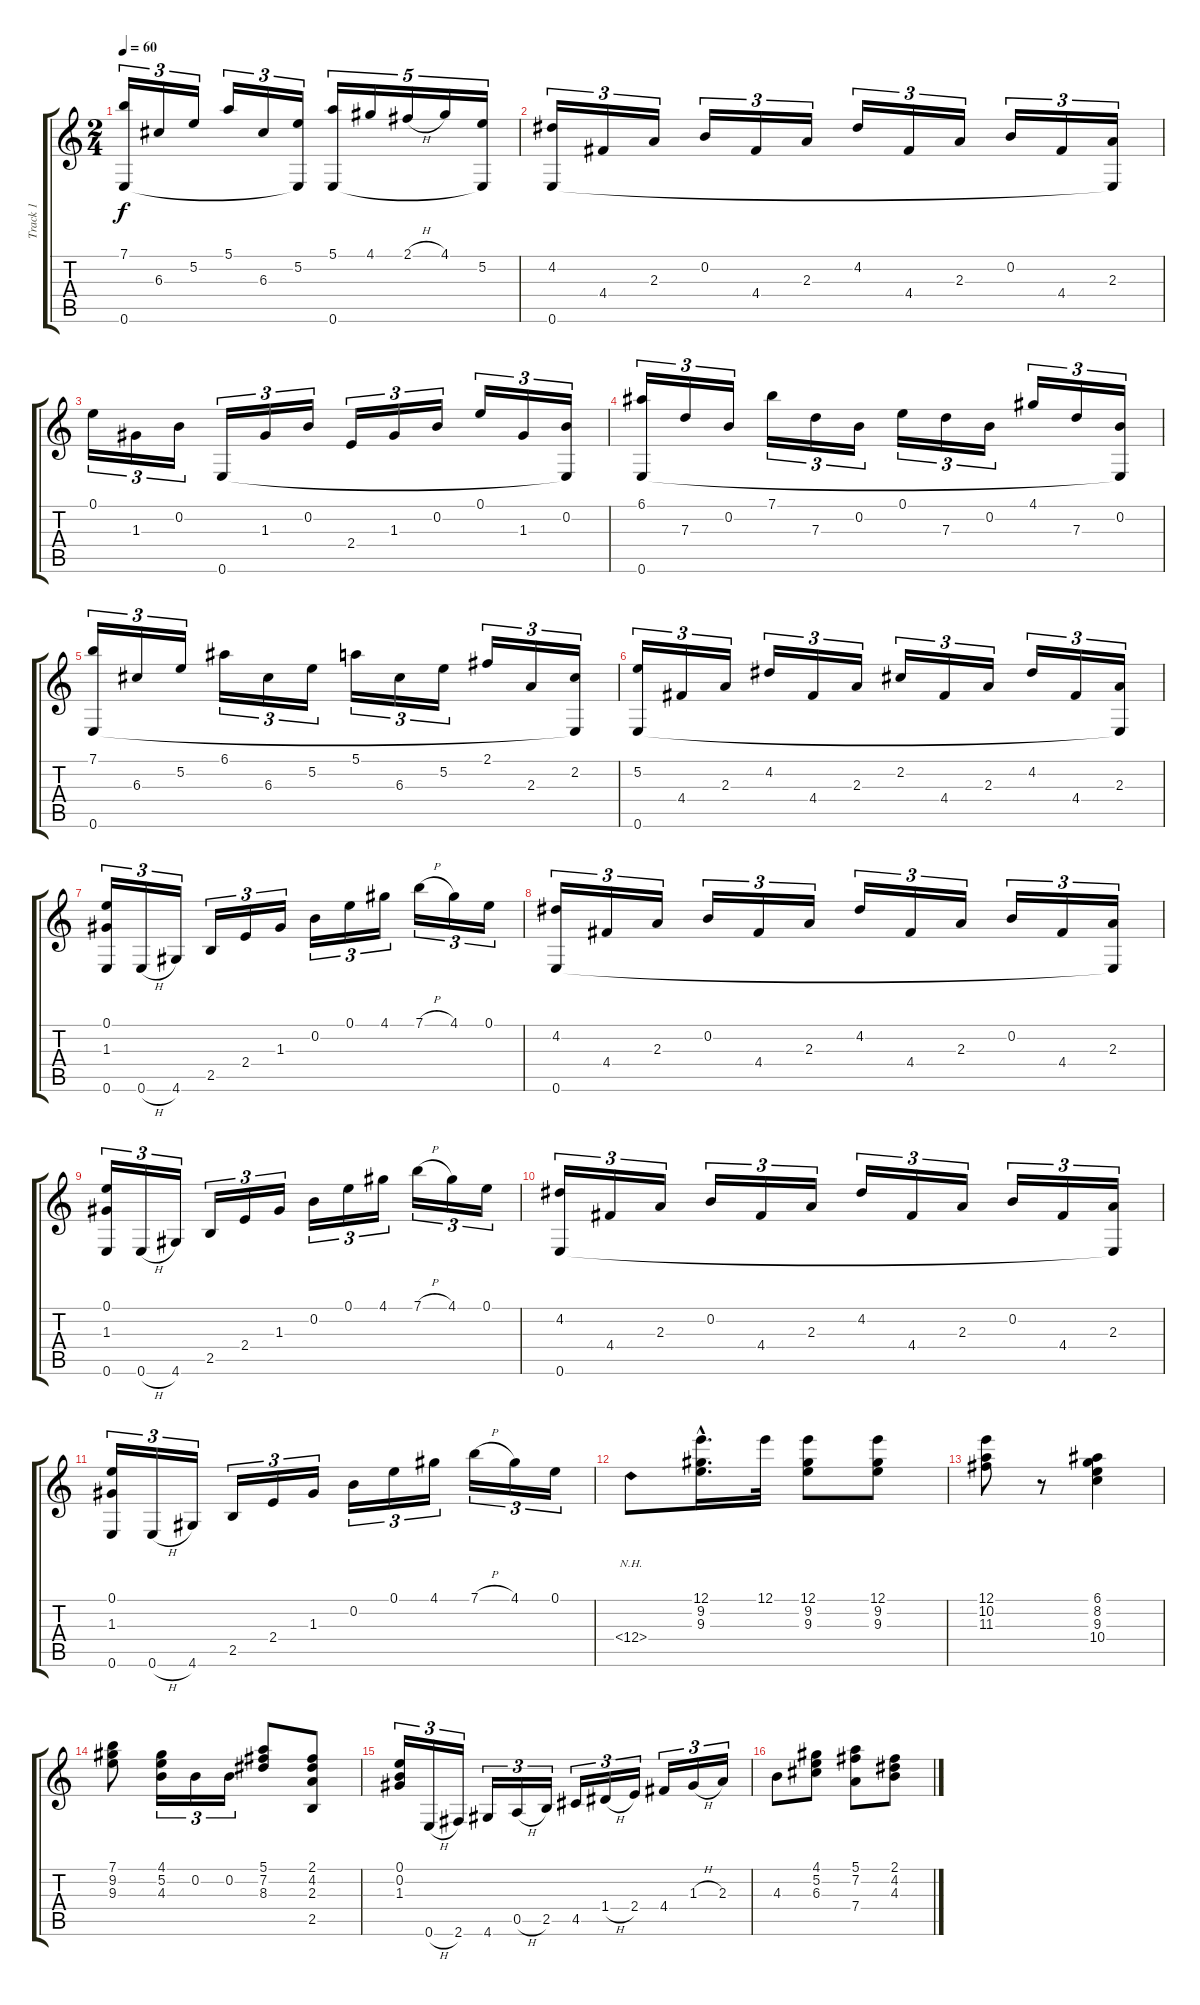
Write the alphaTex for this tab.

\track ("Track 1" "Track 1") {instrument acousticguitarnylon}
\staff {score tabs}
\tuning (E4 B3 G3 D3 A2 E2) {hide}
\ts (2 4)
\tempo 60
\clef g2
\ks c
(7.1 0.6).16{tu (3 2) dy f} 6.3.16{tu (3 2)} 5.2.16{tu (3 2)} 5.1.16{tu (3 2)} 6.3.16{tu (3 2)} (5.2 0.6{t}).16{tu (3 2)} (5.1 0.6).16{tu (5 4)} 4.1.16{tu (5 4)} 2.1{h}.16{tu (5 4)} 4.1.16{tu (5 4)} (5.2 0.6{t}).16{tu (5 4)} |
(4.2 0.6).16{tu (3 2)} 4.4.16{tu (3 2)} 2.3.16{tu (3 2)} 0.2.16{tu (3 2)} 4.4.16{tu (3 2)} 2.3.16{tu (3 2)} 4.2.16{tu (3 2)} 4.4.16{tu (3 2)} 2.3.16{tu (3 2)} 0.2.16{tu (3 2)} 4.4.16{tu (3 2)} (2.3 0.6{t}).16{tu (3 2)} |
0.1.16{tu (3 2)} 1.3.16{tu (3 2)} 0.2.16{tu (3 2)} 0.6.16{tu (3 2)} 1.3.16{tu (3 2)} 0.2.16{tu (3 2)} 2.4.16{tu (3 2)} 1.3.16{tu (3 2)} 0.2.16{tu (3 2)} 0.1.16{tu (3 2)} 1.3.16{tu (3 2)} (0.2 0.6{t}).16{tu (3 2)} |
(6.1 0.6).16{tu (3 2)} 7.3.16{tu (3 2)} 0.2.16{tu (3 2)} 7.1.16{tu (3 2)} 7.3.16{tu (3 2)} 0.2.16{tu (3 2)} 0.1.16{tu (3 2)} 7.3.16{tu (3 2)} 0.2.16{tu (3 2)} 4.1.16{tu (3 2)} 7.3.16{tu (3 2)} (0.2 0.6{t}).16{tu (3 2)} |
(7.1 0.6).16{tu (3 2)} 6.3.16{tu (3 2)} 5.2.16{tu (3 2)} 6.1.16{tu (3 2)} 6.3.16{tu (3 2)} 5.2.16{tu (3 2)} 5.1.16{tu (3 2)} 6.3.16{tu (3 2)} 5.2.16{tu (3 2)} 2.1.16{tu (3 2)} 2.3.16{tu (3 2)} (2.2 0.6{t}).16{tu (3 2)} |
(5.2 0.6).16{tu (3 2)} 4.4.16{tu (3 2)} 2.3.16{tu (3 2)} 4.2.16{tu (3 2)} 4.4.16{tu (3 2)} 2.3.16{tu (3 2)} 2.2.16{tu (3 2)} 4.4.16{tu (3 2)} 2.3.16{tu (3 2)} 4.2.16{tu (3 2)} 4.4.16{tu (3 2)} (2.3 0.6{t}).16{tu (3 2)} |
(0.1 1.3 0.6).16{tu (3 2)} 0.6{h}.16{tu (3 2)} 4.6.16{tu (3 2)} 2.5.16{tu (3 2)} 2.4.16{tu (3 2)} 1.3.16{tu (3 2)} 0.2.16{tu (3 2)} 0.1.16{tu (3 2)} 4.1.16{tu (3 2)} 7.1{h}.16{tu (3 2)} 4.1.16{tu (3 2)} 0.1.16{tu (3 2)} |
(4.2 0.6).16{tu (3 2)} 4.4.16{tu (3 2)} 2.3.16{tu (3 2)} 0.2.16{tu (3 2)} 4.4.16{tu (3 2)} 2.3.16{tu (3 2)} 4.2.16{tu (3 2)} 4.4.16{tu (3 2)} 2.3.16{tu (3 2)} 0.2.16{tu (3 2)} 4.4.16{tu (3 2)} (2.3 0.6{t}).16{tu (3 2)} |
(0.1 1.3 0.6).16{tu (3 2)} 0.6{h}.16{tu (3 2)} 4.6.16{tu (3 2)} 2.5.16{tu (3 2)} 2.4.16{tu (3 2)} 1.3.16{tu (3 2)} 0.2.16{tu (3 2)} 0.1.16{tu (3 2)} 4.1.16{tu (3 2)} 7.1{h}.16{tu (3 2)} 4.1.16{tu (3 2)} 0.1.16{tu (3 2)} |
(4.2 0.6).16{tu (3 2)} 4.4.16{tu (3 2)} 2.3.16{tu (3 2)} 0.2.16{tu (3 2)} 4.4.16{tu (3 2)} 2.3.16{tu (3 2)} 4.2.16{tu (3 2)} 4.4.16{tu (3 2)} 2.3.16{tu (3 2)} 0.2.16{tu (3 2)} 4.4.16{tu (3 2)} (2.3 0.6{t}).16{tu (3 2)} |
(0.1 1.3 0.6).16{tu (3 2)} 0.6{h}.16{tu (3 2)} 4.6.16{tu (3 2)} 2.5.16{tu (3 2)} 2.4.16{tu (3 2)} 1.3.16{tu (3 2)} 0.2.16{tu (3 2)} 0.1.16{tu (3 2)} 4.1.16{tu (3 2)} 7.1{h}.16{tu (3 2)} 4.1.16{tu (3 2)} 0.1.16{tu (3 2)} |
12.4{nh}.8 (12.1{hac} 9.2{hac} 9.3{hac}).16{d} 12.1.32 (12.1 9.2 9.3).8 (12.1 9.2 9.3).8 |
(12.1 10.2 11.3).8 r.8 (6.1 8.2 9.3 10.4).4 |
(7.1 9.2 9.3).8 (4.1 5.2 4.3).16{tu (3 2)} 0.2.16{tu (3 2)} 0.2.16{tu (3 2)} (5.1 7.2 8.3).8 (2.1 4.2 2.3 2.5).8 |
(0.1 0.2 1.3).16{tu (3 2)} 0.6{h}.16{tu (3 2)} 2.6.16{tu (3 2)} 4.6.16{tu (3 2)} 0.5{h}.16{tu (3 2)} 2.5.16{tu (3 2)} 4.5.16{tu (3 2)} 1.4{h}.16{tu (3 2)} 2.4.16{tu (3 2)} 4.4.16{tu (3 2)} 1.3{h}.16{tu (3 2)} 2.3.16{tu (3 2)} |
4.3.8 (4.1 5.2 6.3).8 (5.1 7.2 7.4).8 (2.1 4.2 4.3).8
